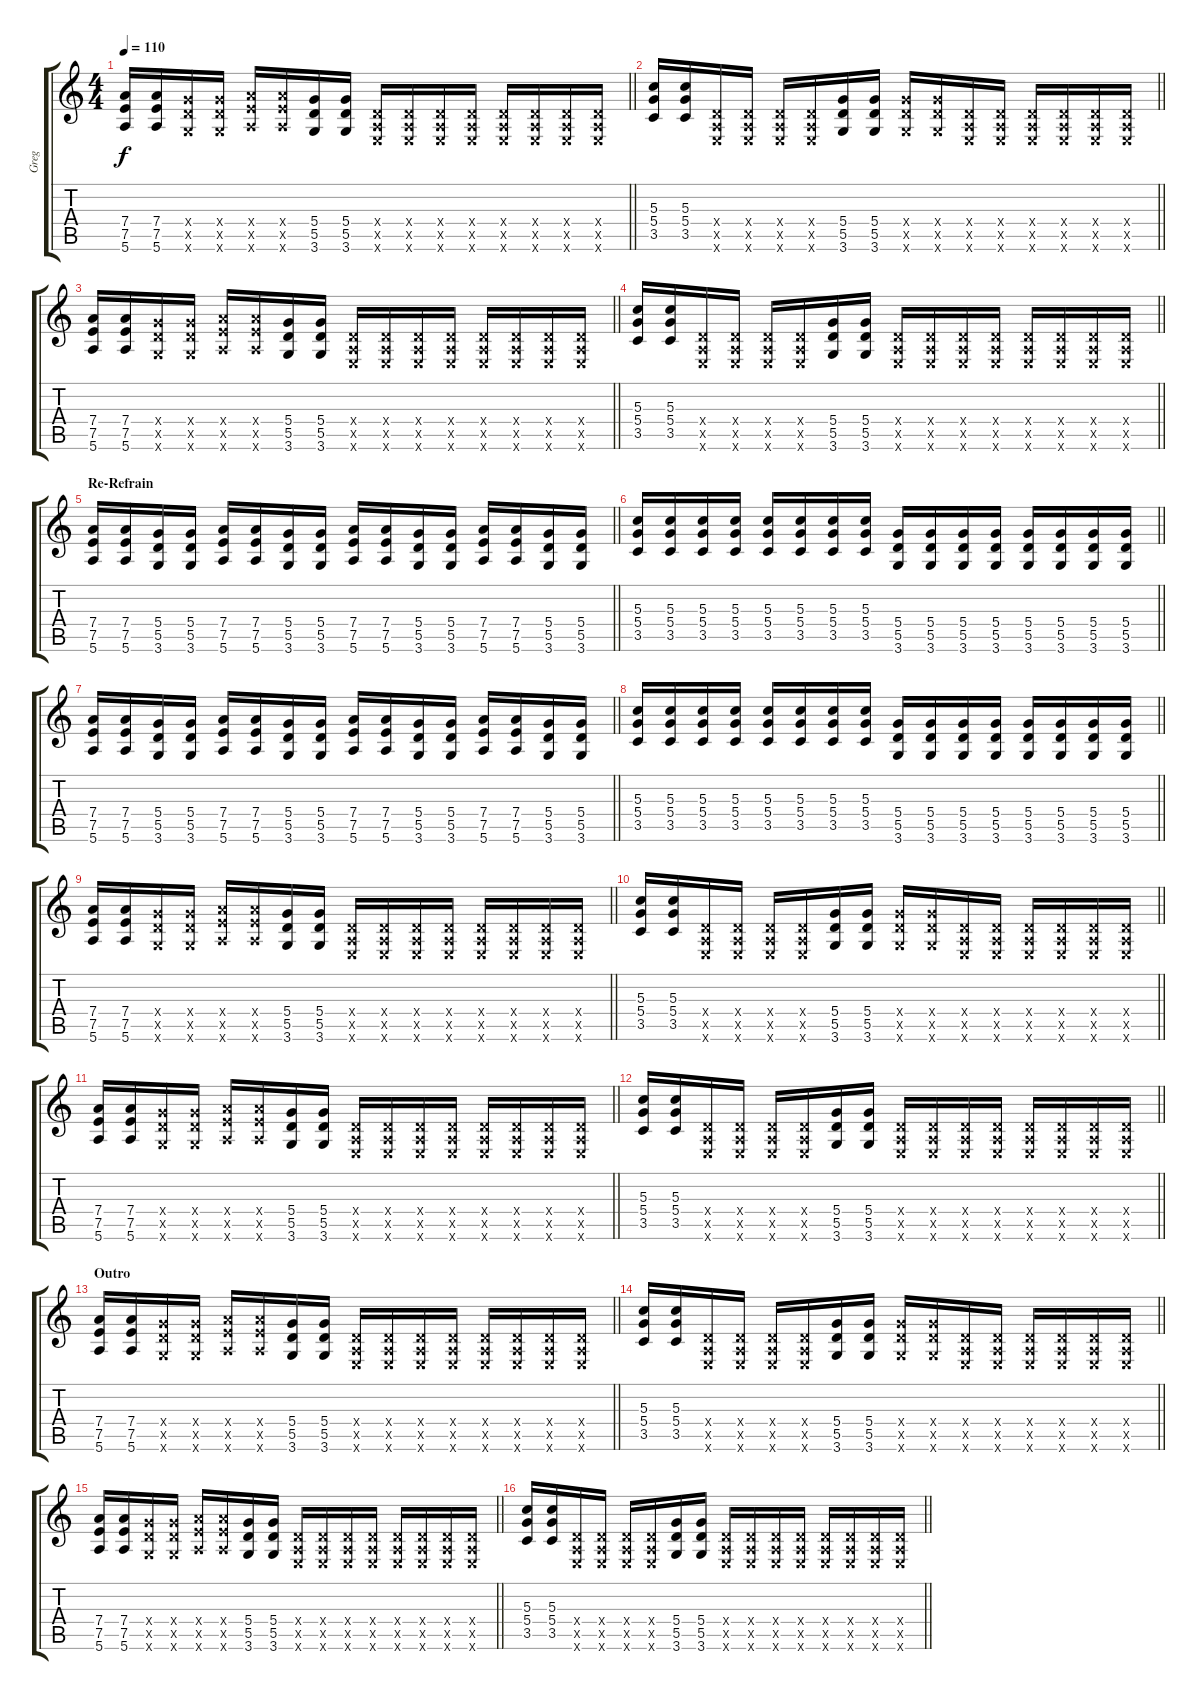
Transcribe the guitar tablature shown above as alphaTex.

\track ("Greg" "Greg") {instrument overdrivenguitar}
\staff {score tabs}
\tuning (E4 B3 G3 D3 A2 E2) {hide}
\ts (4 4)
\tempo 110
\clef g2
\barLineRight lightlight
\ks c
(7.4 7.5 5.6).16{dy f} (7.4 7.5 5.6).16 (5.4{x} 5.5{x} 3.6{x}).16 (5.4{x} 5.5{x} 3.6{x}).16 (7.4{x} 7.5{x} 5.6{x}).16 (7.4{x} 7.5{x} 5.6{x}).16 (5.4 5.5 3.6).16 (5.4 5.5 3.6).16 (0.4{x} 0.5{x} 0.6{x}).16 (0.4{x} 0.5{x} 0.6{x}).16 (0.4{x} 0.5{x} 0.6{x}).16 (0.4{x} 0.5{x} 0.6{x}).16 (0.4{x} 0.5{x} 0.6{x}).16 (0.4{x} 0.5{x} 0.6{x}).16 (0.4{x} 0.5{x} 0.6{x}).16 (0.4{x} 0.5{x} 0.6{x}).16 |
\barLineRight lightlight
(5.3 5.4 3.5).16 (5.3 5.4 3.5).16 (0.4{x} 0.5{x} 0.6{x}).16 (0.4{x} 0.5{x} 0.6{x}).16 (0.4{x} 0.5{x} 0.6{x}).16 (0.4{x} 0.5{x} 0.6{x}).16 (5.4 5.5 3.6).16 (5.4 5.5 3.6).16 (5.4{x} 5.5{x} 3.6{x}).16 (5.4{x} 5.5{x} 3.6{x}).16 (0.4{x} 0.5{x} 0.6{x}).16 (0.4{x} 0.5{x} 0.6{x}).16 (0.4{x} 0.5{x} 0.6{x}).16 (0.4{x} 0.5{x} 0.6{x}).16 (0.4{x} 0.5{x} 0.6{x}).16 (0.4{x} 0.5{x} 0.6{x}).16 |
\barLineRight lightlight
(7.4 7.5 5.6).16 (7.4 7.5 5.6).16 (5.4{x} 5.5{x} 3.6{x}).16 (5.4{x} 5.5{x} 3.6{x}).16 (7.4{x} 7.5{x} 5.6{x}).16 (7.4{x} 7.5{x} 5.6{x}).16 (5.4 5.5 3.6).16 (5.4 5.5 3.6).16 (0.4{x} 0.5{x} 0.6{x}).16 (0.4{x} 0.5{x} 0.6{x}).16 (0.4{x} 0.5{x} 0.6{x}).16 (0.4{x} 0.5{x} 0.6{x}).16 (0.4{x} 0.5{x} 0.6{x}).16 (0.4{x} 0.5{x} 0.6{x}).16 (0.4{x} 0.5{x} 0.6{x}).16 (0.4{x} 0.5{x} 0.6{x}).16 |
\barLineRight lightlight
(5.3 5.4 3.5).16 (5.3 5.4 3.5).16 (0.4{x} 0.5{x} 0.6{x}).16 (0.4{x} 0.5{x} 0.6{x}).16 (0.4{x} 0.5{x} 0.6{x}).16 (0.4{x} 0.5{x} 0.6{x}).16 (5.4 5.5 3.6).16 (5.4 5.5 3.6).16 (0.4{x} 0.5{x} 0.6{x}).16 (0.4{x} 0.5{x} 0.6{x}).16 (0.4{x} 0.5{x} 0.6{x}).16 (0.4{x} 0.5{x} 0.6{x}).16 (0.4{x} 0.5{x} 0.6{x}).16 (0.4{x} 0.5{x} 0.6{x}).16 (0.4{x} 0.5{x} 0.6{x}).16 (0.4{x} 0.5{x} 0.6{x}).16 |
\section ("" "Re-Refrain")
\barLineRight lightlight
(7.4 7.5 5.6).16 (7.4 7.5 5.6).16 (5.4 5.5 3.6).16 (5.4 5.5 3.6).16 (7.4 7.5 5.6).16 (7.4 7.5 5.6).16 (5.4 5.5 3.6).16 (5.4 5.5 3.6).16 (7.4 7.5 5.6).16 (7.4 7.5 5.6).16 (5.4 5.5 3.6).16 (5.4 5.5 3.6).16 (7.4 7.5 5.6).16 (7.4 7.5 5.6).16 (5.4 5.5 3.6).16 (5.4 5.5 3.6).16 |
\barLineRight lightlight
(5.3 5.4 3.5).16 (5.3 5.4 3.5).16 (5.3 5.4 3.5).16 (5.3 5.4 3.5).16 (5.3 5.4 3.5).16 (5.3 5.4 3.5).16 (5.3 5.4 3.5).16 (5.3 5.4 3.5).16 (5.4 5.5 3.6).16 (5.4 5.5 3.6).16 (5.4 5.5 3.6).16 (5.4 5.5 3.6).16 (5.4 5.5 3.6).16 (5.4 5.5 3.6).16 (5.4 5.5 3.6).16 (5.4 5.5 3.6).16 |
\barLineRight lightlight
(7.4 7.5 5.6).16 (7.4 7.5 5.6).16 (5.4 5.5 3.6).16 (5.4 5.5 3.6).16 (7.4 7.5 5.6).16 (7.4 7.5 5.6).16 (5.4 5.5 3.6).16 (5.4 5.5 3.6).16 (7.4 7.5 5.6).16 (7.4 7.5 5.6).16 (5.4 5.5 3.6).16 (5.4 5.5 3.6).16 (7.4 7.5 5.6).16 (7.4 7.5 5.6).16 (5.4 5.5 3.6).16 (5.4 5.5 3.6).16 |
\barLineRight lightlight
(5.3 5.4 3.5).16 (5.3 5.4 3.5).16 (5.3 5.4 3.5).16 (5.3 5.4 3.5).16 (5.3 5.4 3.5).16 (5.3 5.4 3.5).16 (5.3 5.4 3.5).16 (5.3 5.4 3.5).16 (5.4 5.5 3.6).16 (5.4 5.5 3.6).16 (5.4 5.5 3.6).16 (5.4 5.5 3.6).16 (5.4 5.5 3.6).16 (5.4 5.5 3.6).16 (5.4 5.5 3.6).16 (5.4 5.5 3.6).16 |
\barLineRight lightlight
(7.4 7.5 5.6).16 (7.4 7.5 5.6).16 (5.4{x} 5.5{x} 3.6{x}).16 (5.4{x} 5.5{x} 3.6{x}).16 (7.4{x} 7.5{x} 5.6{x}).16 (7.4{x} 7.5{x} 5.6{x}).16 (5.4 5.5 3.6).16 (5.4 5.5 3.6).16 (0.4{x} 0.5{x} 0.6{x}).16 (0.4{x} 0.5{x} 0.6{x}).16 (0.4{x} 0.5{x} 0.6{x}).16 (0.4{x} 0.5{x} 0.6{x}).16 (0.4{x} 0.5{x} 0.6{x}).16 (0.4{x} 0.5{x} 0.6{x}).16 (0.4{x} 0.5{x} 0.6{x}).16 (0.4{x} 0.5{x} 0.6{x}).16 |
\barLineRight lightlight
(5.3 5.4 3.5).16 (5.3 5.4 3.5).16 (0.4{x} 0.5{x} 0.6{x}).16 (0.4{x} 0.5{x} 0.6{x}).16 (0.4{x} 0.5{x} 0.6{x}).16 (0.4{x} 0.5{x} 0.6{x}).16 (5.4 5.5 3.6).16 (5.4 5.5 3.6).16 (5.4{x} 5.5{x} 3.6{x}).16 (5.4{x} 5.5{x} 3.6{x}).16 (0.4{x} 0.5{x} 0.6{x}).16 (0.4{x} 0.5{x} 0.6{x}).16 (0.4{x} 0.5{x} 0.6{x}).16 (0.4{x} 0.5{x} 0.6{x}).16 (0.4{x} 0.5{x} 0.6{x}).16 (0.4{x} 0.5{x} 0.6{x}).16 |
\barLineRight lightlight
(7.4 7.5 5.6).16 (7.4 7.5 5.6).16 (5.4{x} 5.5{x} 3.6{x}).16 (5.4{x} 5.5{x} 3.6{x}).16 (7.4{x} 7.5{x} 5.6{x}).16 (7.4{x} 7.5{x} 5.6{x}).16 (5.4 5.5 3.6).16 (5.4 5.5 3.6).16 (0.4{x} 0.5{x} 0.6{x}).16 (0.4{x} 0.5{x} 0.6{x}).16 (0.4{x} 0.5{x} 0.6{x}).16 (0.4{x} 0.5{x} 0.6{x}).16 (0.4{x} 0.5{x} 0.6{x}).16 (0.4{x} 0.5{x} 0.6{x}).16 (0.4{x} 0.5{x} 0.6{x}).16 (0.4{x} 0.5{x} 0.6{x}).16 |
\barLineRight lightlight
(5.3 5.4 3.5).16 (5.3 5.4 3.5).16 (0.4{x} 0.5{x} 0.6{x}).16 (0.4{x} 0.5{x} 0.6{x}).16 (0.4{x} 0.5{x} 0.6{x}).16 (0.4{x} 0.5{x} 0.6{x}).16 (5.4 5.5 3.6).16 (5.4 5.5 3.6).16 (0.4{x} 0.5{x} 0.6{x}).16 (0.4{x} 0.5{x} 0.6{x}).16 (0.4{x} 0.5{x} 0.6{x}).16 (0.4{x} 0.5{x} 0.6{x}).16 (0.4{x} 0.5{x} 0.6{x}).16 (0.4{x} 0.5{x} 0.6{x}).16 (0.4{x} 0.5{x} 0.6{x}).16 (0.4{x} 0.5{x} 0.6{x}).16 |
\section ("" "Outro")
\barLineRight lightlight
(7.4 7.5 5.6).16 (7.4 7.5 5.6).16 (5.4{x} 5.5{x} 3.6{x}).16 (5.4{x} 5.5{x} 3.6{x}).16 (7.4{x} 7.5{x} 5.6{x}).16 (7.4{x} 7.5{x} 5.6{x}).16 (5.4 5.5 3.6).16 (5.4 5.5 3.6).16 (0.4{x} 0.5{x} 0.6{x}).16 (0.4{x} 0.5{x} 0.6{x}).16 (0.4{x} 0.5{x} 0.6{x}).16 (0.4{x} 0.5{x} 0.6{x}).16 (0.4{x} 0.5{x} 0.6{x}).16 (0.4{x} 0.5{x} 0.6{x}).16 (0.4{x} 0.5{x} 0.6{x}).16 (0.4{x} 0.5{x} 0.6{x}).16 |
\barLineRight lightlight
(5.3 5.4 3.5).16 (5.3 5.4 3.5).16 (0.4{x} 0.5{x} 0.6{x}).16 (0.4{x} 0.5{x} 0.6{x}).16 (0.4{x} 0.5{x} 0.6{x}).16 (0.4{x} 0.5{x} 0.6{x}).16 (5.4 5.5 3.6).16 (5.4 5.5 3.6).16 (5.4{x} 5.5{x} 3.6{x}).16 (5.4{x} 5.5{x} 3.6{x}).16 (0.4{x} 0.5{x} 0.6{x}).16 (0.4{x} 0.5{x} 0.6{x}).16 (0.4{x} 0.5{x} 0.6{x}).16 (0.4{x} 0.5{x} 0.6{x}).16 (0.4{x} 0.5{x} 0.6{x}).16 (0.4{x} 0.5{x} 0.6{x}).16 |
\barLineRight lightlight
(7.4 7.5 5.6).16 (7.4 7.5 5.6).16 (5.4{x} 5.5{x} 3.6{x}).16 (5.4{x} 5.5{x} 3.6{x}).16 (7.4{x} 7.5{x} 5.6{x}).16 (7.4{x} 7.5{x} 5.6{x}).16 (5.4 5.5 3.6).16 (5.4 5.5 3.6).16 (0.4{x} 0.5{x} 0.6{x}).16 (0.4{x} 0.5{x} 0.6{x}).16 (0.4{x} 0.5{x} 0.6{x}).16 (0.4{x} 0.5{x} 0.6{x}).16 (0.4{x} 0.5{x} 0.6{x}).16 (0.4{x} 0.5{x} 0.6{x}).16 (0.4{x} 0.5{x} 0.6{x}).16 (0.4{x} 0.5{x} 0.6{x}).16 |
\barLineRight lightlight
(5.3 5.4 3.5).16 (5.3 5.4 3.5).16 (0.4{x} 0.5{x} 0.6{x}).16 (0.4{x} 0.5{x} 0.6{x}).16 (0.4{x} 0.5{x} 0.6{x}).16 (0.4{x} 0.5{x} 0.6{x}).16 (5.4 5.5 3.6).16 (5.4 5.5 3.6).16 (0.4{x} 0.5{x} 0.6{x}).16 (0.4{x} 0.5{x} 0.6{x}).16 (0.4{x} 0.5{x} 0.6{x}).16 (0.4{x} 0.5{x} 0.6{x}).16 (0.4{x} 0.5{x} 0.6{x}).16 (0.4{x} 0.5{x} 0.6{x}).16 (0.4{x} 0.5{x} 0.6{x}).16 (0.4{x} 0.5{x} 0.6{x}).16
